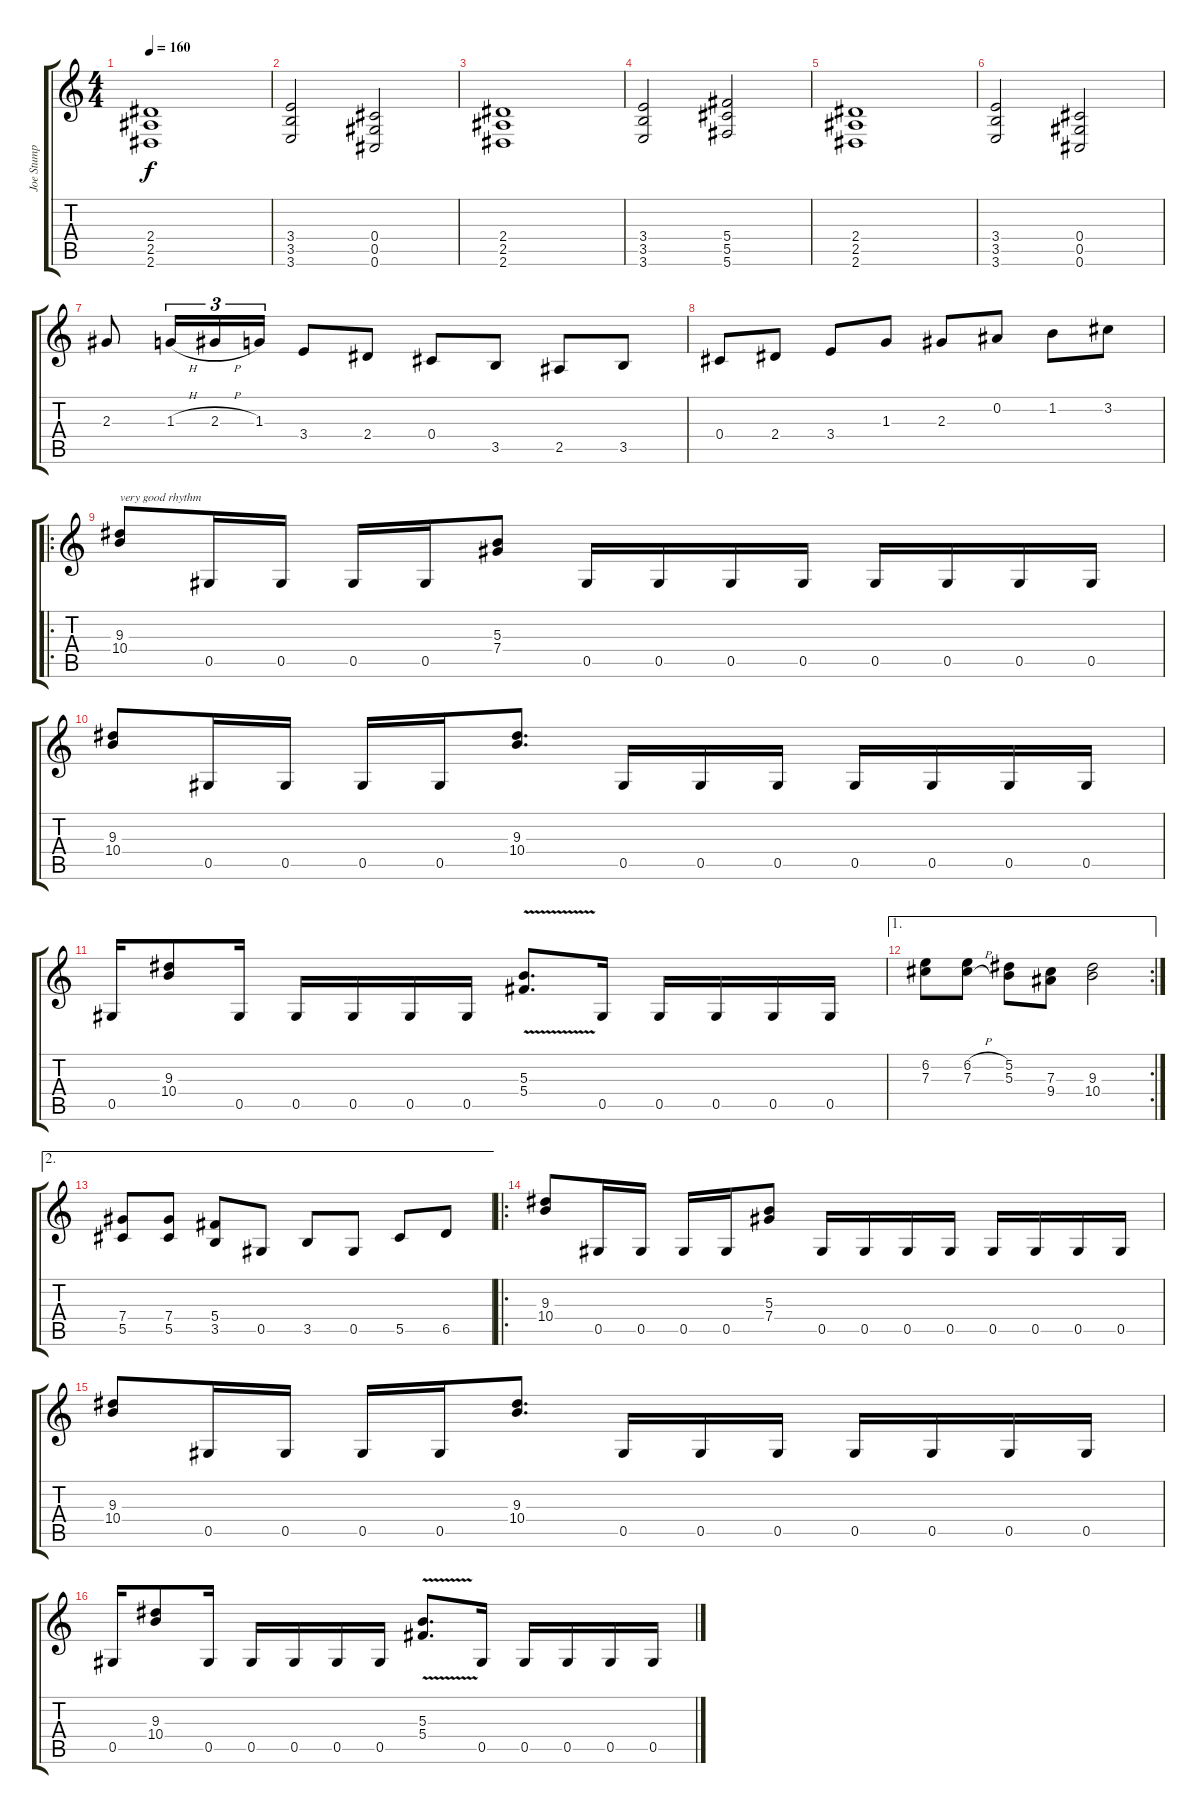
\track ("Joe Stump" "Joe Stump") {instrument overdrivenguitar}
\staff {score tabs}
\tuning (Eb4 Bb3 Gb3 Db3 Ab2 Db2) {hide}
\ts (4 4)
\tempo 160
\clef g2
\ks c
(2.4 2.5 2.6).1{dy f} |
(3.4 3.5 3.6).2 (0.4 0.5 0.6).2 |
(2.4 2.5 2.6).1 |
(3.4 3.5 3.6).2 (5.4 5.5 5.6).2 |
(2.4 2.5 2.6).1 |
(3.4 3.5 3.6).2 (0.4 0.5 0.6).2 |
2.3.8 1.3{h}.16{tu (3 2)} 2.3{h}.16{tu (3 2)} 1.3.16{tu (3 2)} 3.4.8 2.4.8 0.4.8 3.5.8 2.5.8 3.5.8 |
0.4.8 2.4.8 3.4.8 1.3.8 2.3.8 0.2.8 1.2.8 3.2.8 |
\ro
(9.3 10.4).8{txt "very good rhythm"} 0.5.16 0.5.16 0.5.16 0.5.16 (5.3 7.4).8 0.5.16 0.5.16 0.5.16 0.5.16 0.5.16 0.5.16 0.5.16 0.5.16 |
(9.3 10.4).8 0.5.16 0.5.16 0.5.16 0.5.16 (9.3 10.4).8{d} 0.5.16 0.5.16 0.5.16 0.5.16 0.5.16 0.5.16 0.5.16 |
0.5.16 (9.3 10.4).8 0.5.16 0.5.16 0.5.16 0.5.16 0.5.16 (5.3 5.4{v}).8{d} 0.5.16 0.5.16 0.5.16 0.5.16 0.5.16 |
\ae 1
\rc 2
(6.2 7.3).8 (6.2{h} 7.3{h}).8 (5.2 5.3).8 (7.3 9.4).8 (9.3 10.4).2 |
\ae 2
(7.4 5.5).8 (7.4 5.5).8 (5.4 3.5).8 0.5.8 3.5.8 0.5.8 5.5.8 6.5.8 |
\ro
(9.3 10.4).8 0.5.16 0.5.16 0.5.16 0.5.16 (5.3 7.4).8 0.5.16 0.5.16 0.5.16 0.5.16 0.5.16 0.5.16 0.5.16 0.5.16 |
(9.3 10.4).8 0.5.16 0.5.16 0.5.16 0.5.16 (9.3 10.4).8{d} 0.5.16 0.5.16 0.5.16 0.5.16 0.5.16 0.5.16 0.5.16 |
0.5.16 (9.3 10.4).8 0.5.16 0.5.16 0.5.16 0.5.16 0.5.16 (5.3 5.4{v}).8{d} 0.5.16 0.5.16 0.5.16 0.5.16 0.5.16
